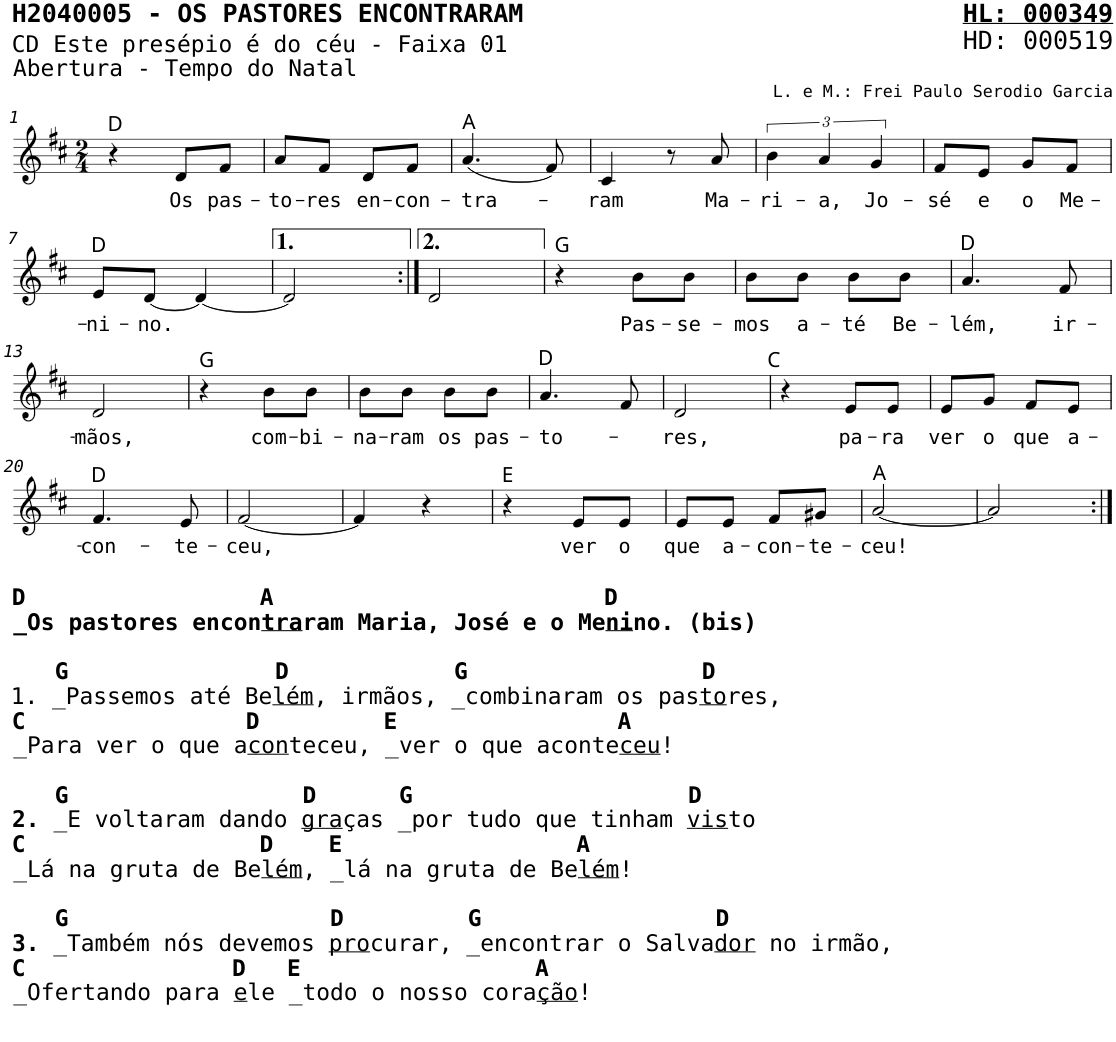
**kern	**text	**harte
*part1	*part1	*part1
*staff1	*staff1	*
*I"Voz	*	*
*I'V	*	*
*stria5	*	*
*clefG2	*	*
*k[f#c#]	*	*
*M2/4	*	*
=1	=1	=1
4r	.	D:maj
!	!LO:LY:b	!
8d/L	Os	.
!	!LO:LY:b	!
8f#/J	pas-	.
=2	=2	=2
!	!LO:LY:b	!
8a/L	-to-	.
!	!LO:LY:b	!
8f#/J	-res	.
!	!LO:LY:b	!
8d/L	en-	.
!	!LO:LY:b	!
8f#/J	-con-	.
=3	=3	=3
!	!LO:LY:b	!
(4.a/	-tra-	A:maj
8f#/)	.	.
=4	=4	=4
!	!LO:LY:b	!
4c#/	-ram	.
8r	.	.
!	!LO:LY:b	!
8a/	Ma-	.
=5	=5	=5
!	!LO:LY:b	!
6b\	-ri-	.
!	!LO:LY:b	!
6a/	-a,	.
!	!LO:LY:b	!
6g/	Jo-	.
=6	=6	=6
!	!LO:LY:b	!
8f#/L	-sé	.
!	!LO:LY:b	!
8e/J	e	.
!	!LO:LY:b	!
8g/L	o	.
!	!LO:LY:b	!
8f#/J	Me-	.
!!LO:LB:g=z
=7	=7	=7
!	!LO:LY:b	!
8e/L	-ni-	D:maj
!	!LO:LY:b	!
[8d/J	-no.	.
4d/_	.	.
=8	=8	=8
2d/]	.	.
=9:|!	=9:|!	=9:|!
2d/	.	.
=10	=10	=10
4r	.	G:maj
!	!LO:LY:b	!
8b\L	Pas-	.
!	!LO:LY:b	!
8b\J	-se-	.
=11	=11	=11
!	!LO:LY:b	!
8b\L	-mos	.
!	!LO:LY:b	!
8b\J	a-	.
!	!LO:LY:b	!
8b\L	-té	.
!	!LO:LY:b	!
8b\J	Be-	.
=12	=12	=12
!	!LO:LY:b	!
4.a/	-lém,	D:maj
!	!LO:LY:b	!
8f#/	ir-	.
!!LO:LB:g=z
=13	=13	=13
!	!LO:LY:b	!
2d/	-mãos,	.
=14	=14	=14
4r	.	G:maj
!	!LO:LY:b	!
8b\L	com-	.
!	!LO:LY:b	!
8b\J	-bi-	.
=15	=15	=15
!	!LO:LY:b	!
8b\L	-na-	.
!	!LO:LY:b	!
8b\J	-ram	.
!	!LO:LY:b	!
8b\L	os	.
!	!LO:LY:b	!
8b\J	pas-	.
=16	=16	=16
!	!LO:LY:b	!
4.a/	-to-	D:maj
8f#/	.	.
=17	=17	=17
!	!LO:LY:b	!
2d/	-res,	.
=18	=18	=18
4r	.	C:maj
!	!LO:LY:b	!
8e/L	pa-	.
!	!LO:LY:b	!
8e/J	-ra	.
=19	=19	=19
!	!LO:LY:b	!
8e/L	ver	.
!	!LO:LY:b	!
8g/J	o	.
!	!LO:LY:b	!
8f#/L	que	.
!	!LO:LY:b	!
8e/J	a-	.
!!LO:LB:g=z
=20	=20	=20
!LO:TX:b:B:t=D                 A                        D	!	!
!LO:TX:b:t=_Os pastores encon	!	!
!LO:TX:b:t=tra	!	!
!LO:TX:b:t=ram Maria, José e o Me	!	!
!LO:TX:b:t=ni	!	!
!LO:TX:b:t=no. (bis)	!	!
!LO:TX:b:t=G               D            G                 D	!	!
!LO:TX:b:t=1. _Passemos até Be	!	!
!LO:TX:b:t=lém	!	!
!LO:TX:b:t=, irmãos, _combinaram os pas	!	!
!LO:TX:b:t=to	!	!
!LO:TX:b:t=res,	!	!
!LO:TX:b:B:t=C                D         E                A	!	!
!LO:TX:b:t=_Para ver o que a	!	!
!LO:TX:b:t=con	!	!
!LO:TX:b:t=teceu, _ver o que aconte	!	!
!LO:TX:b:t=ceu	!	!
!LO:TX:b:t=!	!	!
!LO:TX:b:B:t=G                 D      G                    D	!	!
!LO:TX:b:t=2.	!	!
!LO:TX:b:t=_E voltaram dando	!	!
!LO:TX:b:t=gra	!	!
!LO:TX:b:t=ças _por tudo que tinham	!	!
!LO:TX:b:t=vis	!	!
!LO:TX:b:t=to	!	!
!LO:TX:b:B:t=C                 D    E                 A	!	!
!LO:TX:b:t=_Lá na gruta de Be	!	!
!LO:TX:b:t=lém	!	!
!LO:TX:b:t=, _lá na gruta de Be	!	!
!LO:TX:b:t=lém	!	!
!LO:TX:b:t=!	!	!
!LO:TX:b:B:t=G                   D         G                 D	!	!
!LO:TX:b:t=3.	!	!
!LO:TX:b:t=_Também nós devemos	!	!
!LO:TX:b:t=pro	!	!
!LO:TX:b:t=curar, _encontrar o Salva	!	!
!LO:TX:b:t=dor	!	!
!LO:TX:b:t=no irmão,	!	!
!LO:TX:b:B:t=C               D   E                 A	!	!
!LO:TX:b:t=_Ofertando para	!	!
!LO:TX:b:t=e	!	!
!LO:TX:b:t=le _todo o nosso cora	!	!
!LO:TX:b:t=ção	!	!
!LO:TX:b:t=!	!	!
!	!LO:LY:b	!
4.f#/	-con-	D:maj
!	!LO:LY:b	!
8e/	-te-	.
=21	=21	=21
!	!LO:LY:b	!
[2f#/	-ceu,	.
=22	=22	=22
4f#/]	.	.
4r	.	.
=23	=23	=23
4r	.	E:maj
!	!LO:LY:b	!
8e/L	ver	.
!	!LO:LY:b	!
8e/J	o	.
=24	=24	=24
!	!LO:LY:b	!
8e/L	que	.
!	!LO:LY:b	!
8e/J	a-	.
!	!LO:LY:b	!
8f#/L	-con-	.
!	!LO:LY:b	!
8g#X/J	-te-	.
=25	=25	=25
!	!LO:LY:b	!
[2a/	-ceu!	A:maj
=26	=26	=26
2a/]	.	.
=:|!	=:|!	=:|!
*-	*-	*-
